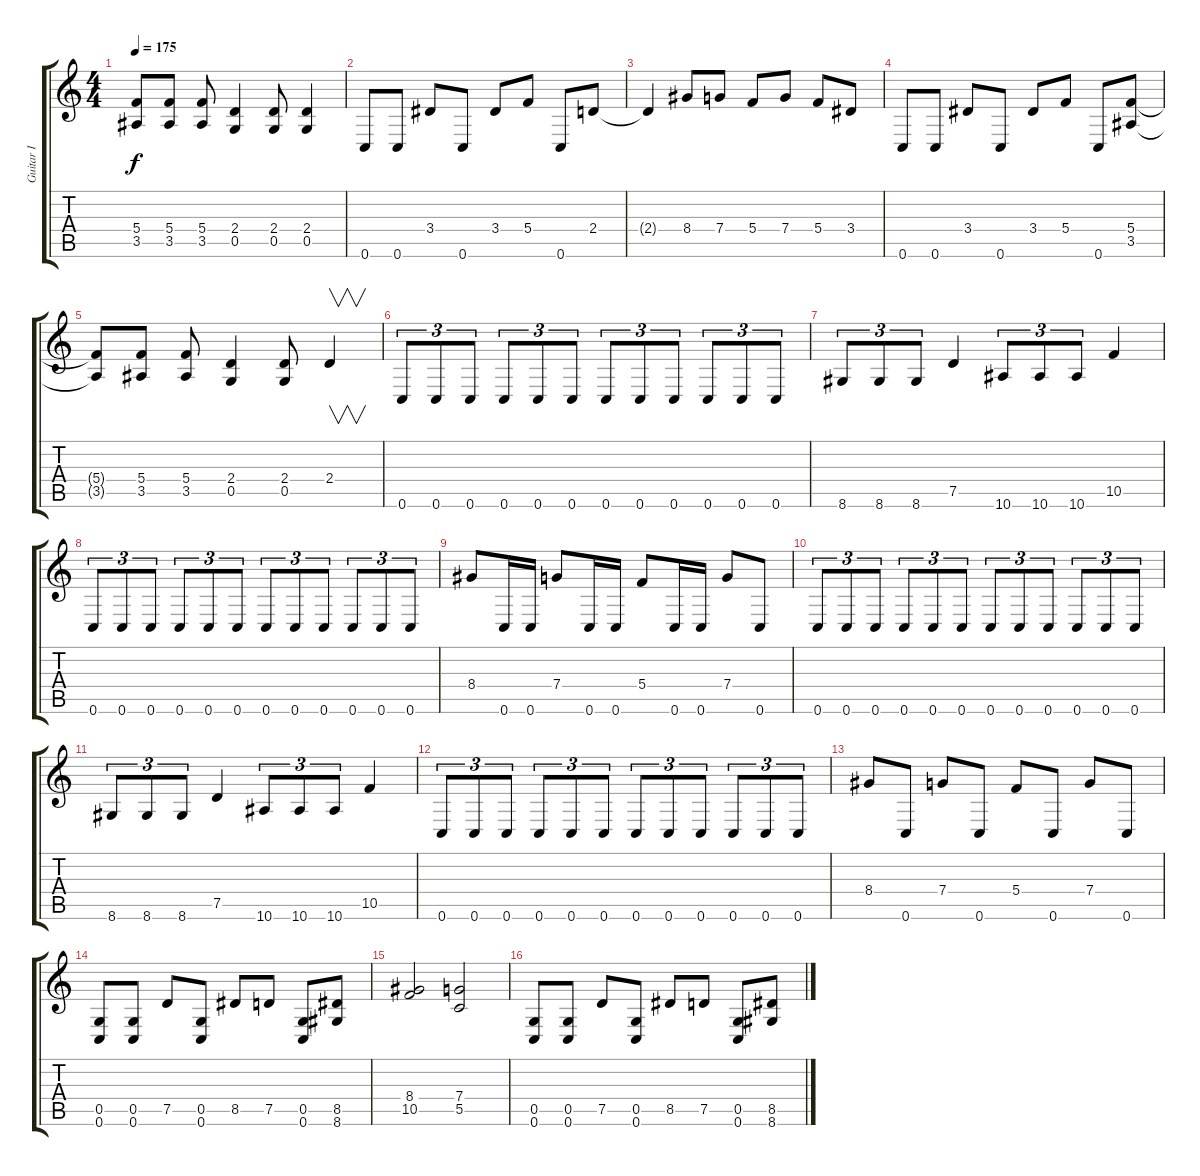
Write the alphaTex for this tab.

\track ("Guitar I" "Guitar I") {instrument distortionguitar}
\staff {score tabs}
\tuning (D4 A3 F3 C3 G2 C2) {hide}
\ts (4 4)
\tempo 175
\clef g2
\ks c
(5.4{t} 3.5{t}).8{dy f} (5.4 3.5).8 (5.4 3.5).8 (2.4 0.5).4 (2.4 0.5).8 (2.4 0.5).4 |
0.6.8 0.6.8 3.4.8 0.6.8 3.4.8 5.4.8 0.6.8 2.4.8 |
2.4{t}.4 8.4.8 7.4.8 5.4.8 7.4.8 5.4.8 3.4.8 |
0.6.8 0.6.8 3.4.8 0.6.8 3.4.8 5.4.8 0.6.8 (5.4 3.5).8 |
(5.4{t} 3.5{t}).8 (5.4 3.5).8 (5.4 3.5).8 (2.4 0.5).4 (2.4 0.5).8 2.4.4{v instrument guitarharmonics} |
0.6.8{tu (3 2) instrument distortionguitar} 0.6.8{tu (3 2)} 0.6.8{tu (3 2)} 0.6.8{tu (3 2)} 0.6.8{tu (3 2)} 0.6.8{tu (3 2)} 0.6.8{tu (3 2)} 0.6.8{tu (3 2)} 0.6.8{tu (3 2)} 0.6.8{tu (3 2)} 0.6.8{tu (3 2)} 0.6.8{tu (3 2)} |
8.6.8{tu (3 2)} 8.6.8{tu (3 2)} 8.6.8{tu (3 2)} 7.5.4 10.6.8{tu (3 2)} 10.6.8{tu (3 2)} 10.6.8{tu (3 2)} 10.5.4 |
0.6.8{tu (3 2)} 0.6.8{tu (3 2)} 0.6.8{tu (3 2)} 0.6.8{tu (3 2)} 0.6.8{tu (3 2)} 0.6.8{tu (3 2)} 0.6.8{tu (3 2)} 0.6.8{tu (3 2)} 0.6.8{tu (3 2)} 0.6.8{tu (3 2)} 0.6.8{tu (3 2)} 0.6.8{tu (3 2)} |
8.4.8 0.6.16 0.6.16 7.4.8 0.6.16 0.6.16 5.4.8 0.6.16 0.6.16 7.4.8 0.6.8 |
0.6.8{tu (3 2)} 0.6.8{tu (3 2)} 0.6.8{tu (3 2)} 0.6.8{tu (3 2)} 0.6.8{tu (3 2)} 0.6.8{tu (3 2)} 0.6.8{tu (3 2)} 0.6.8{tu (3 2)} 0.6.8{tu (3 2)} 0.6.8{tu (3 2)} 0.6.8{tu (3 2)} 0.6.8{tu (3 2)} |
8.6.8{tu (3 2)} 8.6.8{tu (3 2)} 8.6.8{tu (3 2)} 7.5.4 10.6.8{tu (3 2)} 10.6.8{tu (3 2)} 10.6.8{tu (3 2)} 10.5.4 |
0.6.8{tu (3 2)} 0.6.8{tu (3 2)} 0.6.8{tu (3 2)} 0.6.8{tu (3 2)} 0.6.8{tu (3 2)} 0.6.8{tu (3 2)} 0.6.8{tu (3 2)} 0.6.8{tu (3 2)} 0.6.8{tu (3 2)} 0.6.8{tu (3 2)} 0.6.8{tu (3 2)} 0.6.8{tu (3 2)} |
8.4.8 0.6.8 7.4.8 0.6.8 5.4.8 0.6.8 7.4.8 0.6.8 |
(0.5 0.6).8 (0.5 0.6).8 7.5.8 (0.5 0.6).8 8.5.8 7.5.8 (0.5 0.6).8 (8.5 8.6).8 |
(8.4 10.5).2 (7.4 5.5).2 |
(0.5 0.6).8 (0.5 0.6).8 7.5.8 (0.5 0.6).8 8.5.8 7.5.8 (0.5 0.6).8 (8.5 8.6).8
